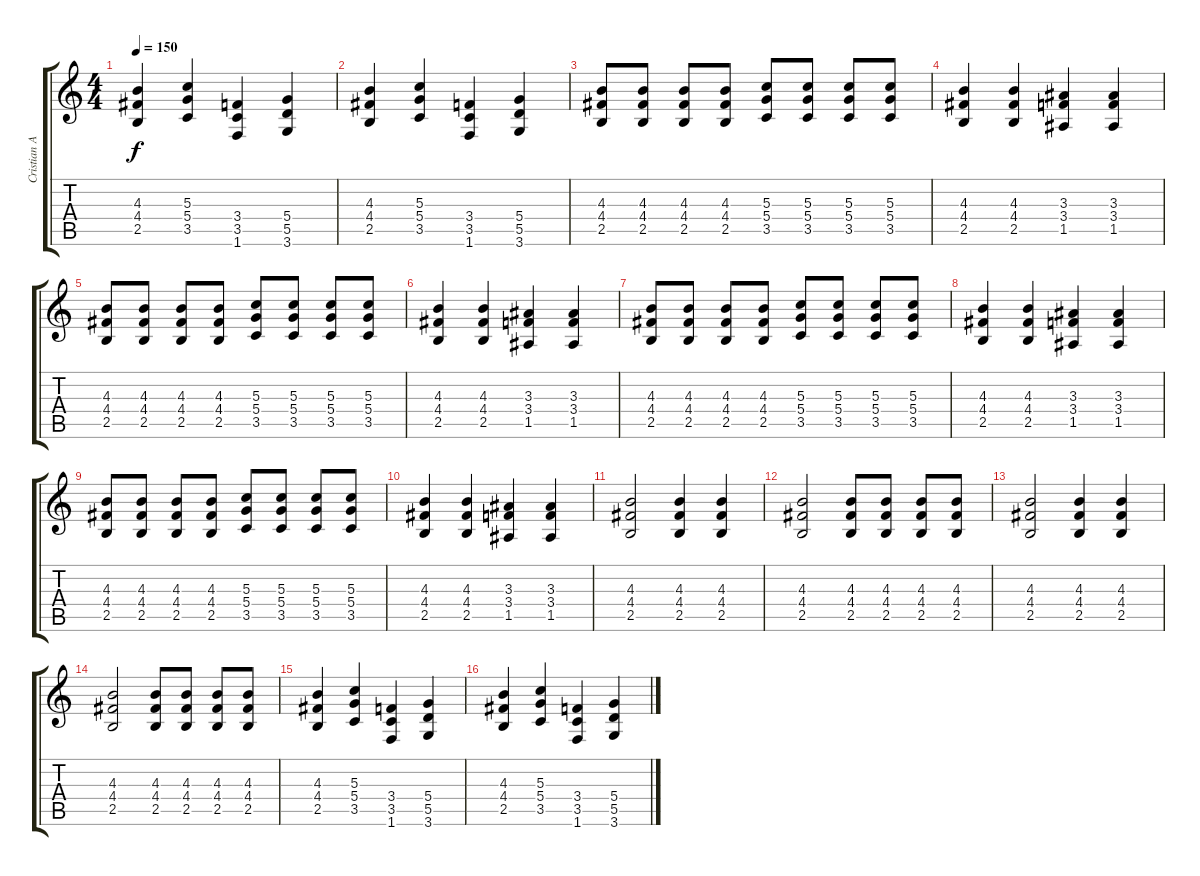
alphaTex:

\track ("Cristian Aldana" "Cristian A") {instrument distortionguitar}
\staff {score tabs}
\tuning (E4 B3 G3 D3 A2 E2) {hide}
\ts (4 4)
\tempo 150
\clef g2
\ks c
(4.3 4.4 2.5).4{dy f} (5.3 5.4 3.5).4 (3.4 3.5 1.6).4 (5.4 5.5 3.6).4 |
(4.3 4.4 2.5).4 (5.3 5.4 3.5).4 (3.4 3.5 1.6).4 (5.4 5.5 3.6).4 |
(4.3 4.4 2.5).8 (4.3 4.4 2.5).8 (4.3 4.4 2.5).8 (4.3 4.4 2.5).8 (5.3 5.4 3.5).8 (5.3 5.4 3.5).8 (5.3 5.4 3.5).8 (5.3 5.4 3.5).8 |
(4.3 4.4 2.5).4 (4.3 4.4 2.5).4 (3.3 3.4 1.5).4 (3.3 3.4 1.5).4 |
(4.3 4.4 2.5).8 (4.3 4.4 2.5).8 (4.3 4.4 2.5).8 (4.3 4.4 2.5).8 (5.3 5.4 3.5).8 (5.3 5.4 3.5).8 (5.3 5.4 3.5).8 (5.3 5.4 3.5).8 |
(4.3 4.4 2.5).4 (4.3 4.4 2.5).4 (3.3 3.4 1.5).4 (3.3 3.4 1.5).4 |
(4.3 4.4 2.5).8 (4.3 4.4 2.5).8 (4.3 4.4 2.5).8 (4.3 4.4 2.5).8 (5.3 5.4 3.5).8 (5.3 5.4 3.5).8 (5.3 5.4 3.5).8 (5.3 5.4 3.5).8 |
(4.3 4.4 2.5).4 (4.3 4.4 2.5).4 (3.3 3.4 1.5).4 (3.3 3.4 1.5).4 |
(4.3 4.4 2.5).8 (4.3 4.4 2.5).8 (4.3 4.4 2.5).8 (4.3 4.4 2.5).8 (5.3 5.4 3.5).8 (5.3 5.4 3.5).8 (5.3 5.4 3.5).8 (5.3 5.4 3.5).8 |
(4.3 4.4 2.5).4 (4.3 4.4 2.5).4 (3.3 3.4 1.5).4 (3.3 3.4 1.5).4 |
(4.3 4.4 2.5).2 (4.3 4.4 2.5).4 (4.3 4.4 2.5).4 |
(4.3 4.4 2.5).2 (4.3 4.4 2.5).8 (4.3 4.4 2.5).8 (4.3 4.4 2.5).8 (4.3 4.4 2.5).8 |
(4.3 4.4 2.5).2 (4.3 4.4 2.5).4 (4.3 4.4 2.5).4 |
(4.3 4.4 2.5).2 (4.3 4.4 2.5).8 (4.3 4.4 2.5).8 (4.3 4.4 2.5).8 (4.3 4.4 2.5).8 |
(4.3 4.4 2.5).4 (5.3 5.4 3.5).4 (3.4 3.5 1.6).4 (5.4 5.5 3.6).4 |
(4.3 4.4 2.5).4 (5.3 5.4 3.5).4 (3.4 3.5 1.6).4 (5.4 5.5 3.6).4
